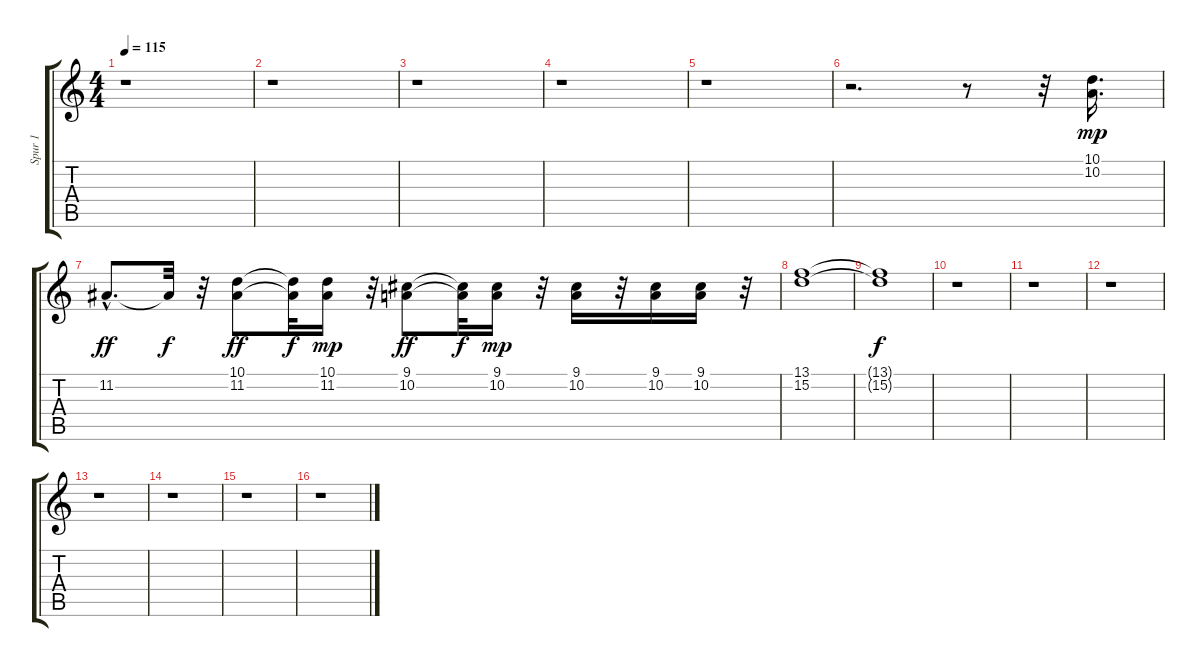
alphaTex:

\track ("Spur 1" "Spur 1") {instrument accordion}
\staff {score tabs}
\tuning (E4 B3 G3 D3 A2 E2) {hide}
\ts (4 4)
\tempo 115
\clef g2
\ks c
r.1{dy f} |
r.1 |
r.1 |
r.1 |
r.1 |
r.2{d} r.8 r.32 (10.1 10.2).16{d dy mp} |
11.2{hac}.8{d dy ff} 11.2{t}.32{dy f} r.32 (10.1 11.2).8{dy ff} (10.1{t} 11.2{t}).32{dy f} (10.1 11.2).16{dy mp} r.32 (9.1 10.2).8{dy ff} (9.1{t} 10.2{t}).32{dy f} (9.1 10.2).16{dy mp} r.32 (9.1 10.2).16 r.32 (9.1 10.2).16 (9.1 10.2).16 r.32 |
(13.1 15.2).1 |
(13.1{t} 15.2{t}).1{dy f} |
r.1 |
r.1 |
r.1 |
r.1 |
r.1 |
r.1 |
r.1
